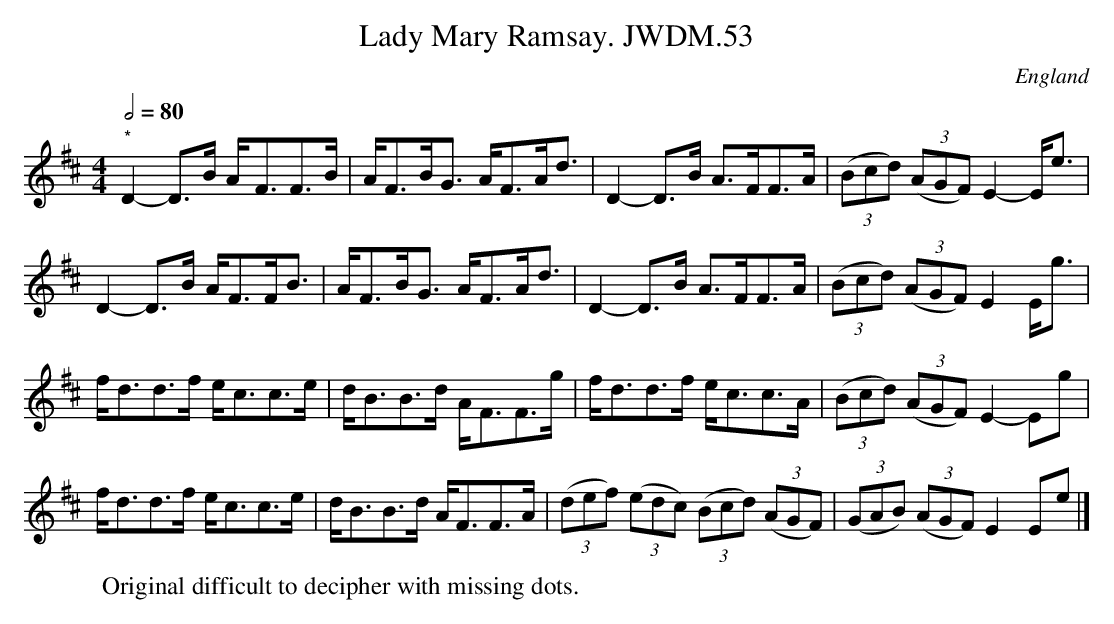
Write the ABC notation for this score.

X:1
T:Lady Mary Ramsay. JWDM.53
M:4/4
L:1/8
Q:1/2=80
O:England
K:D major
"*"D2-D>B A-<FF>B|A<FB<G A<FA<d|\
D2-D>B A>FF>A|((3Bcd) ((3AGF) E2-E<e|!
D2-D>B A<FF<B|A<FB<G A<FA<d|\
D2-D>B A>FF>A|((3Bcd) ((3AGF) E2 E<g|!
f<dd>f e<cc>e|d<BB>d A<FF>g|\
f<dd>f e<cc>A|((3Bcd) ((3AGF) E2-Eg|!
f<dd>f e<cc>e|d<BB>d A<FF>A|\
((3def) ((3edc) ((3Bcd) ((3AGF)|((3GAB) ((3AGF) E2 Ee|]
W:Original difficult to decipher with missing dots.
